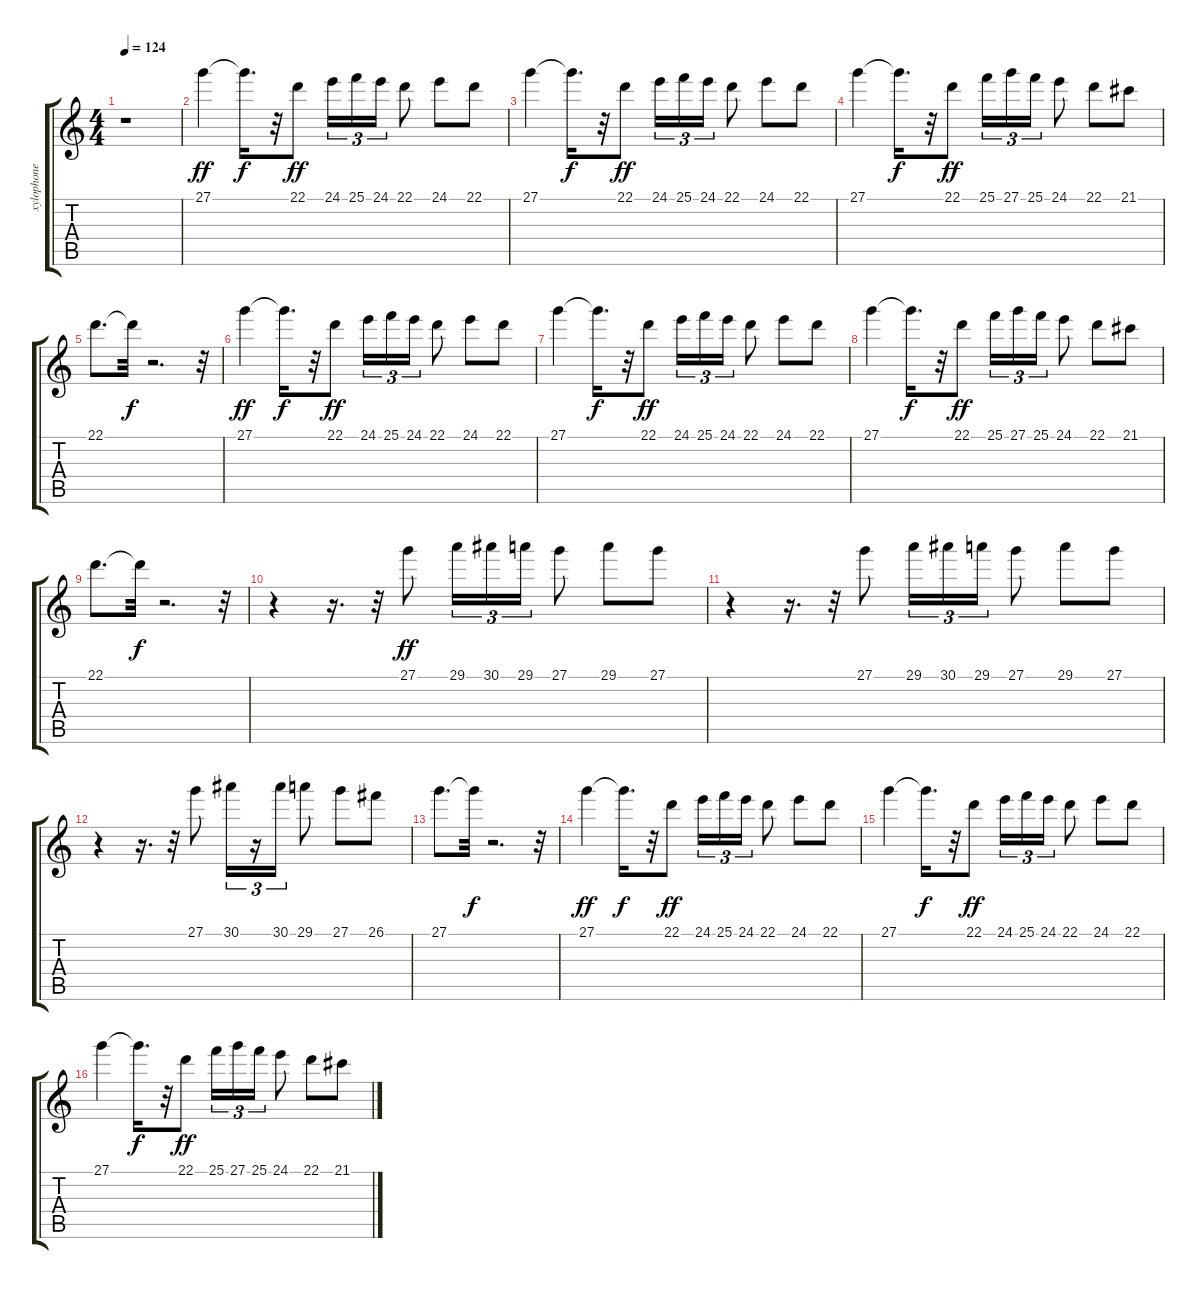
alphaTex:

\track ("xylophone" "xylophone") {instrument xylophone}
\staff {score tabs}
\tuning (E4 B3 G3 D3 A2 E2) {hide}
\ts (4 4)
\tempo 124
\clef g2
\ks c
r.1{dy ff instrument xylophone} |
27.1.4 27.1{t}.16{d dy f} r.32 22.1.8{dy ff} 24.1.16{tu (3 2)} 25.1.16{tu (3 2)} 24.1.16{tu (3 2)} 22.1.8 24.1.8 22.1.8 |
27.1.4 27.1{t}.16{d dy f} r.32 22.1.8{dy ff} 24.1.16{tu (3 2)} 25.1.16{tu (3 2)} 24.1.16{tu (3 2)} 22.1.8 24.1.8 22.1.8 |
27.1.4 27.1{t}.16{d dy f} r.32 22.1.8{dy ff} 25.1.16{tu (3 2)} 27.1.16{tu (3 2)} 25.1.16{tu (3 2)} 24.1.8 22.1.8 21.1.8 |
22.1.8{d} 22.1{t}.32{dy f} r.2{d} r.32 |
27.1.4{dy ff} 27.1{t}.16{d dy f} r.32 22.1.8{dy ff} 24.1.16{tu (3 2)} 25.1.16{tu (3 2)} 24.1.16{tu (3 2)} 22.1.8 24.1.8 22.1.8 |
27.1.4 27.1{t}.16{d dy f} r.32 22.1.8{dy ff} 24.1.16{tu (3 2)} 25.1.16{tu (3 2)} 24.1.16{tu (3 2)} 22.1.8 24.1.8 22.1.8 |
27.1.4 27.1{t}.16{d dy f} r.32 22.1.8{dy ff} 25.1.16{tu (3 2)} 27.1.16{tu (3 2)} 25.1.16{tu (3 2)} 24.1.8 22.1.8 21.1.8 |
22.1.8{d} 22.1{t}.32{dy f} r.2{d} r.32 |
r.4 r.16{d} r.32 27.1.8{dy ff} 29.1.16{tu (3 2)} 30.1.16{tu (3 2)} 29.1.16{tu (3 2)} 27.1.8 29.1.8 27.1.8 |
r.4 r.16{d} r.32 27.1.8 29.1.16{tu (3 2)} 30.1.16{tu (3 2)} 29.1.16{tu (3 2)} 27.1.8 29.1.8 27.1.8 |
r.4 r.16{d} r.32 27.1.8 30.1.16{tu (3 2)} r.16{tu (3 2)} 30.1.16{tu (3 2)} 29.1.8 27.1.8 26.1.8 |
27.1.8{d} 27.1{t}.32{dy f} r.2{d} r.32 |
27.1.4{dy ff} 27.1{t}.16{d dy f} r.32 22.1.8{dy ff} 24.1.16{tu (3 2)} 25.1.16{tu (3 2)} 24.1.16{tu (3 2)} 22.1.8 24.1.8 22.1.8 |
27.1.4 27.1{t}.16{d dy f} r.32 22.1.8{dy ff} 24.1.16{tu (3 2)} 25.1.16{tu (3 2)} 24.1.16{tu (3 2)} 22.1.8 24.1.8 22.1.8 |
27.1.4 27.1{t}.16{d dy f} r.32 22.1.8{dy ff} 25.1.16{tu (3 2)} 27.1.16{tu (3 2)} 25.1.16{tu (3 2)} 24.1.8 22.1.8 21.1.8
